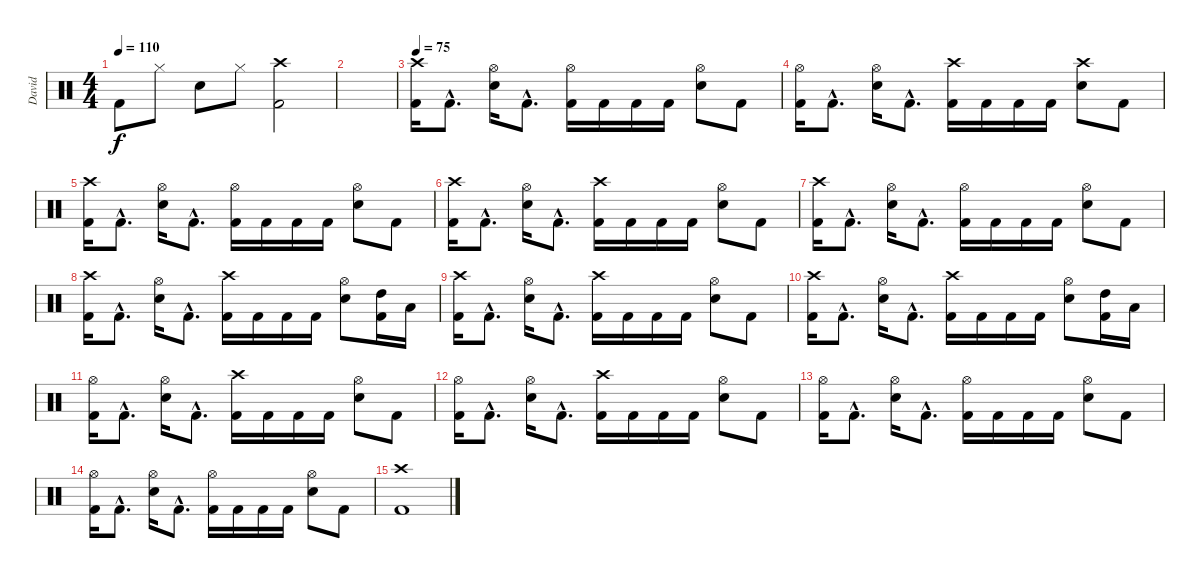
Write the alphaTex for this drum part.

\track ("David" "David") {instrument percussion}
\staff {score}
\articulation defaults
\ts (4 4)
\tempo 110
\clef neutral
\ks c "Kick (hit) 2".8{dy f} "Hi-Hat (closed)".8 "Electric Snare (hit)".8 "Hi-Hat (closed)".8
("Crash high (hit)" "Kick (hit) 2").2 |
|
\tempo 75
("Crash high (hit)" "Kick (hit) 2").16 "Kick (hit) 2"{hac}.8{d} ("Hi-Hat (open)" "Electric Snare (hit)").16 "Kick (hit) 2"{hac}.8{d} ("Hi-Hat (open)" "Kick (hit) 2").16 "Kick (hit) 2".16 "Kick (hit) 2".16 "Kick (hit) 2".16 ("Hi-Hat (open)" "Electric Snare (hit)").8 "Kick (hit) 2".8 |
("Hi-Hat (open)" "Kick (hit) 2").16 "Kick (hit) 2"{hac}.8{d} ("Hi-Hat (open)" "Electric Snare (hit)").16 "Kick (hit) 2"{hac}.8{d} ("Crash high (hit)" "Kick (hit) 2").16 "Kick (hit) 2".16 "Kick (hit) 2".16 "Kick (hit) 2".16 ("Crash high (hit)" "Electric Snare (hit)").8 "Kick (hit) 2".8 |
("Crash high (hit)" "Kick (hit) 2").16 "Kick (hit) 2"{hac}.8{d} ("Hi-Hat (open)" "Electric Snare (hit)").16 "Kick (hit) 2"{hac}.8{d} ("Hi-Hat (open)" "Kick (hit) 2").16 "Kick (hit) 2".16 "Kick (hit) 2".16 "Kick (hit) 2".16 ("Hi-Hat (open)" "Electric Snare (hit)").8 "Kick (hit) 2".8 |
("Crash high (hit)" "Kick (hit) 2").16 "Kick (hit) 2"{hac}.8{d} ("Hi-Hat (open)" "Electric Snare (hit)").16 "Kick (hit) 2"{hac}.8{d} ("Crash high (hit)" "Kick (hit) 2").16 "Kick (hit) 2".16 "Kick (hit) 2".16 "Kick (hit) 2".16 ("Hi-Hat (open)" "Electric Snare (hit)").8 "Kick (hit) 2".8 |
("Crash high (hit)" "Kick (hit) 2").16 "Kick (hit) 2"{hac}.8{d} ("Hi-Hat (open)" "Electric Snare (hit)").16 "Kick (hit) 2"{hac}.8{d} ("Hi-Hat (open)" "Kick (hit) 2").16 "Kick (hit) 2".16 "Kick (hit) 2".16 "Kick (hit) 2".16 ("Hi-Hat (open)" "Electric Snare (hit)").8 "Kick (hit) 2".8 |
("Crash high (hit)" "Kick (hit) 2").16 "Kick (hit) 2"{hac}.8{d} ("Hi-Hat (open)" "Electric Snare (hit)").16 "Kick (hit) 2"{hac}.8{d} ("Crash high (hit)" "Kick (hit) 2").16 "Kick (hit) 2".16 "Kick (hit) 2".16 "Kick (hit) 2".16 ("Hi-Hat (open)" "Electric Snare (hit)").8 ("High Tom (hit)" "Kick (hit) 2").16 "Low Tom (hit)".16 |
("Crash high (hit)" "Kick (hit) 2").16 "Kick (hit) 2"{hac}.8{d} ("Hi-Hat (open)" "Electric Snare (hit)").16 "Kick (hit) 2"{hac}.8{d} ("Crash high (hit)" "Kick (hit) 2").16 "Kick (hit) 2".16 "Kick (hit) 2".16 "Kick (hit) 2".16 ("Hi-Hat (open)" "Electric Snare (hit)").8 "Kick (hit) 2".8 |
("Crash high (hit)" "Kick (hit) 2").16 "Kick (hit) 2"{hac}.8{d} ("Hi-Hat (open)" "Electric Snare (hit)").16 "Kick (hit) 2"{hac}.8{d} ("Crash high (hit)" "Kick (hit) 2").16 "Kick (hit) 2".16 "Kick (hit) 2".16 "Kick (hit) 2".16 ("Hi-Hat (open)" "Electric Snare (hit)").8 ("High Tom (hit)" "Kick (hit) 2").16 "Low Tom (hit)".16 |
("Hi-Hat (open)" "Kick (hit) 2").16 "Kick (hit) 2"{hac}.8{d} ("Hi-Hat (open)" "Electric Snare (hit)").16 "Kick (hit) 2"{hac}.8{d} ("Crash high (hit)" "Kick (hit) 2").16 "Kick (hit) 2".16 "Kick (hit) 2".16 "Kick (hit) 2".16 ("Hi-Hat (open)" "Electric Snare (hit)").8 "Kick (hit) 2".8 |
("Hi-Hat (open)" "Kick (hit) 2").16 "Kick (hit) 2"{hac}.8{d} ("Hi-Hat (open)" "Electric Snare (hit)").16 "Kick (hit) 2"{hac}.8{d} ("Crash high (hit)" "Kick (hit) 2").16 "Kick (hit) 2".16 "Kick (hit) 2".16 "Kick (hit) 2".16 ("Hi-Hat (open)" "Electric Snare (hit)").8 "Kick (hit) 2".8 |
("Hi-Hat (open)" "Kick (hit) 2").16 "Kick (hit) 2"{hac}.8{d} ("Hi-Hat (open)" "Electric Snare (hit)").16 "Kick (hit) 2"{hac}.8{d} ("Hi-Hat (open)" "Kick (hit) 2").16 "Kick (hit) 2".16 "Kick (hit) 2".16 "Kick (hit) 2".16 ("Hi-Hat (open)" "Electric Snare (hit)").8 "Kick (hit) 2".8 |
("Hi-Hat (open)" "Kick (hit) 2").16 "Kick (hit) 2"{hac}.8{d} ("Hi-Hat (open)" "Electric Snare (hit)").16 "Kick (hit) 2"{hac}.8{d} ("Hi-Hat (open)" "Kick (hit) 2").16 "Kick (hit) 2".16 "Kick (hit) 2".16 "Kick (hit) 2".16 ("Hi-Hat (open)" "Electric Snare (hit)").8 "Kick (hit) 2".8 |
("Crash high (hit)" "Kick (hit) 2").1
